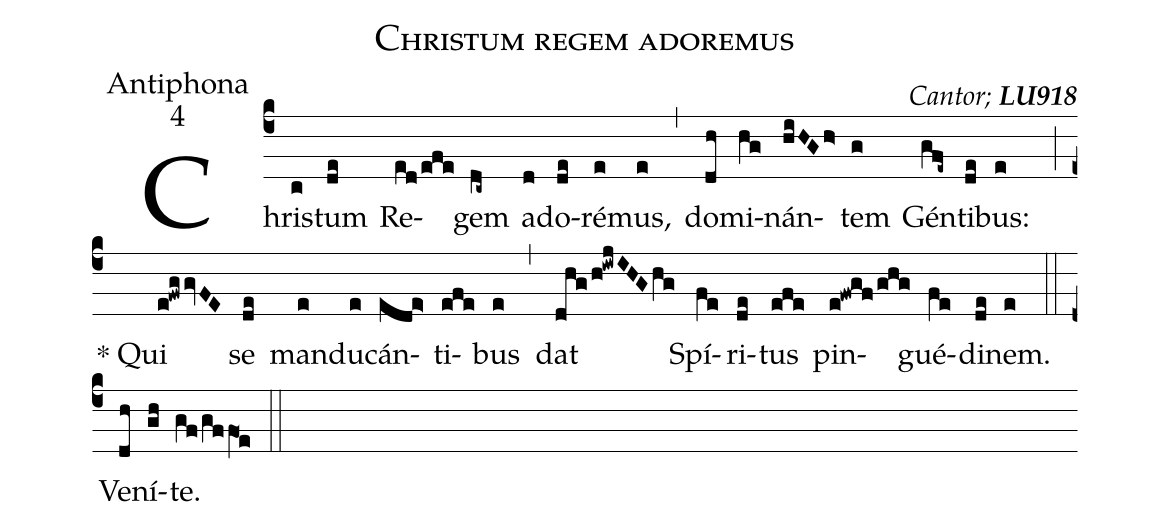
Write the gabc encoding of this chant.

name:Christum regem adoremus;
office-part:Antiphona;
mode:4;
commentary:{\itshape\mdseries Cantor;\/} {\bfseries LU918};
%%
(c4) Chris(c)tum(de) Re(ed/efe)gem(dc~) ad(d)o(de)ré(e)mus,(e) (,)
do(dh)mi(hg)nán(hiHGh>)tem(g) Gén(gfe~)ti(de)bus:(e) (;)
<sp>*</sp> Qui(e!fwggvFE) se(de) man(e)du(e)cán(ede>)ti(efe)bus(e) (,)
dat(dhg/h!iwjIHGhg) Spí(fe)ri(de)tus(efe) pin(e!fwgf/ghg)gué(fe)di(de)nem.(e) (::)
Ve(dh)ní(gh)te.(gf/gffO1e) (::)
